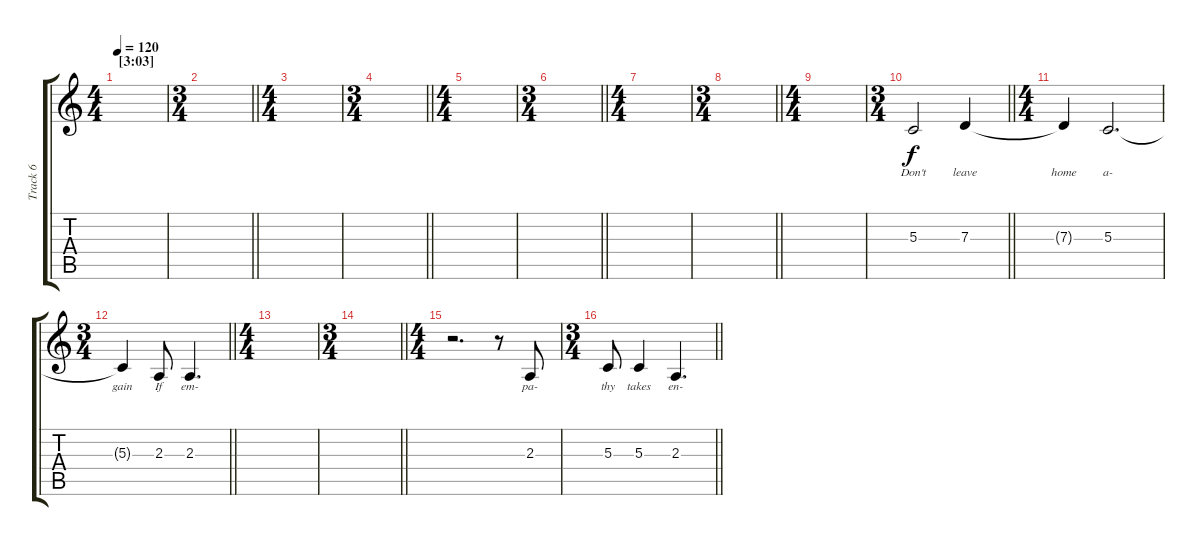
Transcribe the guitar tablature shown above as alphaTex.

\track ("Track 6" "Track 6") {instrument clarinet}
\staff {score tabs}
\tuning (E4 B3 G3 D3 A2 E2) {hide}
\ts (4 4)
\section ("" "[3:03]")
\tempo 120
\clef g2
\ks c
|
\ts (3 4)
\barLineRight lightlight
|
\ts (4 4)
|
\ts (3 4)
\barLineRight lightlight
|
\ts (4 4)
|
\ts (3 4)
\barLineRight lightlight
|
\ts (4 4)
|
\ts (3 4)
\barLineRight lightlight
|
\ts (4 4)
|
\ts (3 4)
\barLineRight lightlight
5.3.2{lyrics (0 "Don't") lyrics (1 "") lyrics (2 "") lyrics (3 "") lyrics (4 "")} 7.3.4{lyrics (0 "leave") lyrics (1 "") lyrics (2 "") lyrics (3 "") lyrics (4 "")} |
\ts (4 4)
7.3{t}.4{lyrics (0 "home") lyrics (1 "") lyrics (2 "") lyrics (3 "") lyrics (4 "")} 5.3.2{d lyrics (0 "a-") lyrics (1 "") lyrics (2 "") lyrics (3 "") lyrics (4 "")} |
\ts (3 4)
\barLineRight lightlight
5.3{t}.4{lyrics (0 "gain") lyrics (1 "") lyrics (2 "") lyrics (3 "") lyrics (4 "")} 2.3.8{lyrics (0 "If") lyrics (1 "") lyrics (2 "") lyrics (3 "") lyrics (4 "")} 2.3.4{d lyrics (0 "em-") lyrics (1 "") lyrics (2 "") lyrics (3 "") lyrics (4 "")} |
\ts (4 4)
|
\ts (3 4)
\barLineRight lightlight
|
\ts (4 4)
r.2{d} r.8 2.3.8{lyrics (0 "pa-") lyrics (1 "") lyrics (2 "") lyrics (3 "") lyrics (4 "")} |
\ts (3 4)
\barLineRight lightlight
5.3.8{lyrics (0 "thy") lyrics (1 "") lyrics (2 "") lyrics (3 "") lyrics (4 "")} 5.3.4{lyrics (0 "takes") lyrics (1 "") lyrics (2 "") lyrics (3 "") lyrics (4 "")} 2.3.4{d lyrics (0 "en-") lyrics (1 "") lyrics (2 "") lyrics (3 "") lyrics (4 "")}
